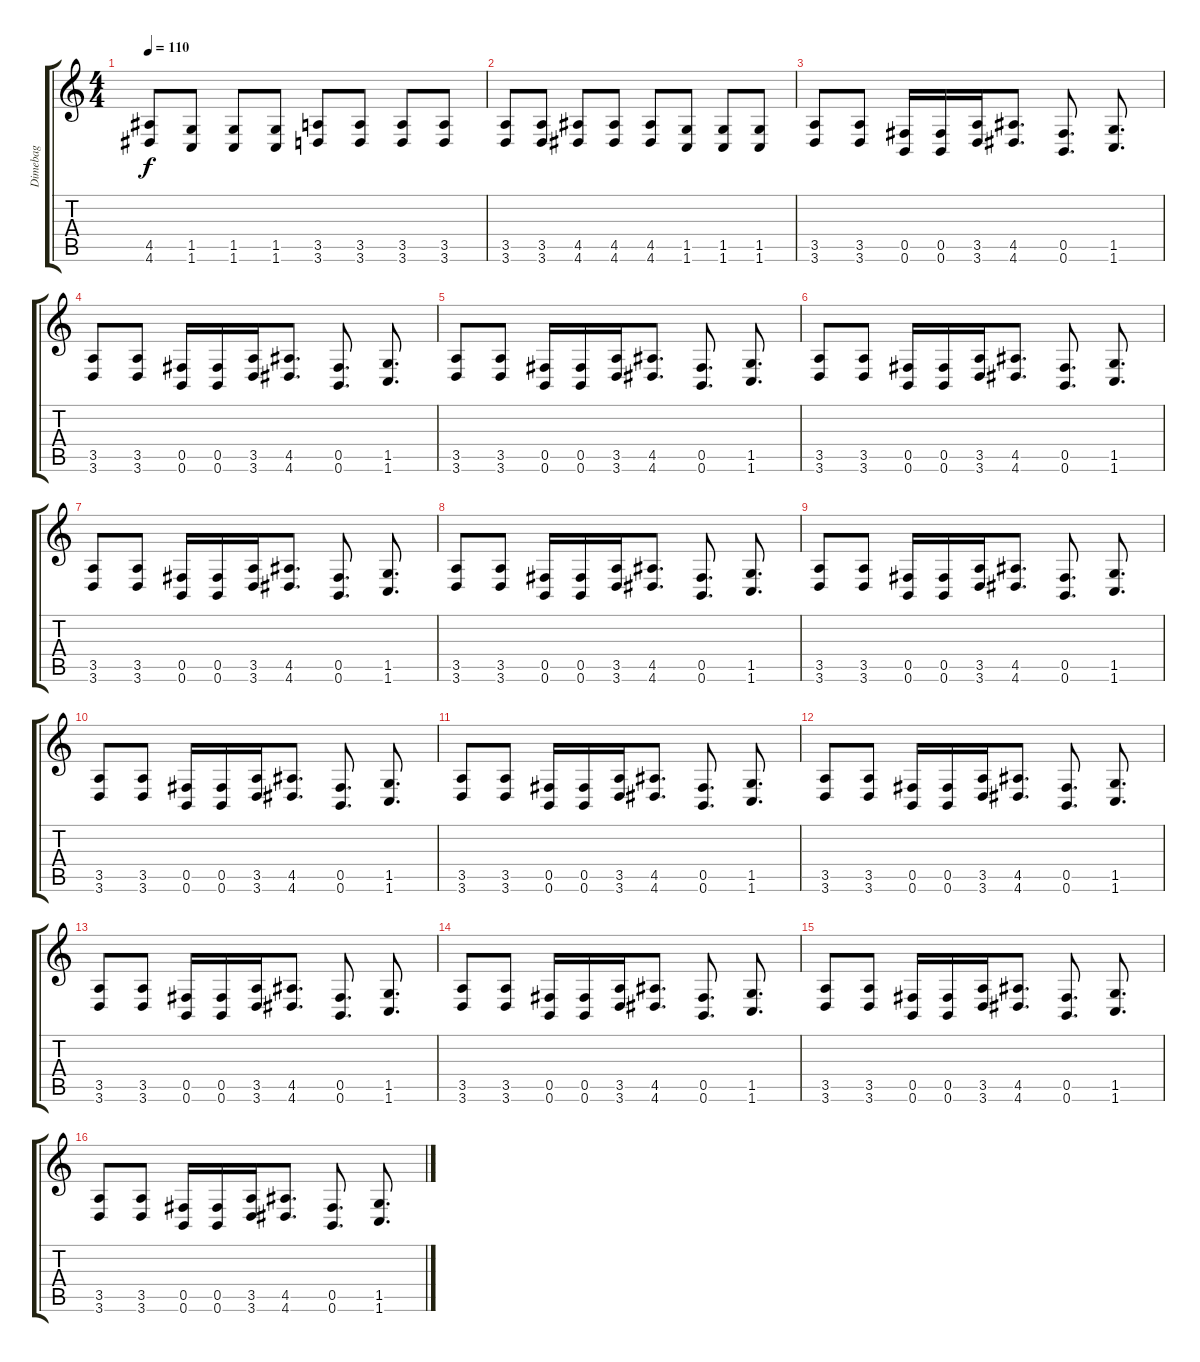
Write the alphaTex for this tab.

\track ("Dimebag" "Dimebag") {instrument overdrivenguitar}
\staff {score tabs}
\tuning (Db4 Ab3 E3 B2 Gb2 B1) {hide}
\ts (4 4)
\tempo 110
\clef g2
\ks c
(4.5 4.6).8{dy f} (1.5 1.6).8 (1.5 1.6).8 (1.5 1.6).8 (3.5 3.6).8 (3.5 3.6).8 (3.5 3.6).8 (3.5 3.6).8 |
(3.5 3.6).8 (3.5 3.6).8 (4.5 4.6).8 (4.5 4.6).8 (4.5 4.6).8 (1.5 1.6).8 (1.5 1.6).8 (1.5 1.6).8 |
(3.5 3.6).8 (3.5 3.6).8 (0.5 0.6).16 (0.5 0.6).16 (3.5 3.6).16 (4.5 4.6).8{d} (0.5 0.6).8{d} (1.5 1.6).8{d} |
(3.5 3.6).8 (3.5 3.6).8 (0.5 0.6).16 (0.5 0.6).16 (3.5 3.6).16 (4.5 4.6).8{d} (0.5 0.6).8{d} (1.5 1.6).8{d} |
(3.5 3.6).8 (3.5 3.6).8 (0.5 0.6).16 (0.5 0.6).16 (3.5 3.6).16 (4.5 4.6).8{d} (0.5 0.6).8{d} (1.5 1.6).8{d} |
(3.5 3.6).8 (3.5 3.6).8 (0.5 0.6).16 (0.5 0.6).16 (3.5 3.6).16 (4.5 4.6).8{d} (0.5 0.6).8{d} (1.5 1.6).8{d} |
(3.5 3.6).8 (3.5 3.6).8 (0.5 0.6).16 (0.5 0.6).16 (3.5 3.6).16 (4.5 4.6).8{d} (0.5 0.6).8{d} (1.5 1.6).8{d} |
(3.5 3.6).8 (3.5 3.6).8 (0.5 0.6).16 (0.5 0.6).16 (3.5 3.6).16 (4.5 4.6).8{d} (0.5 0.6).8{d} (1.5 1.6).8{d} |
(3.5 3.6).8 (3.5 3.6).8 (0.5 0.6).16 (0.5 0.6).16 (3.5 3.6).16 (4.5 4.6).8{d} (0.5 0.6).8{d} (1.5 1.6).8{d} |
(3.5 3.6).8 (3.5 3.6).8 (0.5 0.6).16 (0.5 0.6).16 (3.5 3.6).16 (4.5 4.6).8{d} (0.5 0.6).8{d} (1.5 1.6).8{d} |
(3.5 3.6).8 (3.5 3.6).8 (0.5 0.6).16 (0.5 0.6).16 (3.5 3.6).16 (4.5 4.6).8{d} (0.5 0.6).8{d} (1.5 1.6).8{d} |
(3.5 3.6).8 (3.5 3.6).8 (0.5 0.6).16 (0.5 0.6).16 (3.5 3.6).16 (4.5 4.6).8{d} (0.5 0.6).8{d} (1.5 1.6).8{d} |
(3.5 3.6).8 (3.5 3.6).8 (0.5 0.6).16 (0.5 0.6).16 (3.5 3.6).16 (4.5 4.6).8{d} (0.5 0.6).8{d} (1.5 1.6).8{d} |
(3.5 3.6).8 (3.5 3.6).8 (0.5 0.6).16 (0.5 0.6).16 (3.5 3.6).16 (4.5 4.6).8{d} (0.5 0.6).8{d} (1.5 1.6).8{d} |
(3.5 3.6).8 (3.5 3.6).8 (0.5 0.6).16 (0.5 0.6).16 (3.5 3.6).16 (4.5 4.6).8{d} (0.5 0.6).8{d} (1.5 1.6).8{d} |
(3.5 3.6).8 (3.5 3.6).8 (0.5 0.6).16 (0.5 0.6).16 (3.5 3.6).16 (4.5 4.6).8{d} (0.5 0.6).8{d} (1.5 1.6).8{d}
